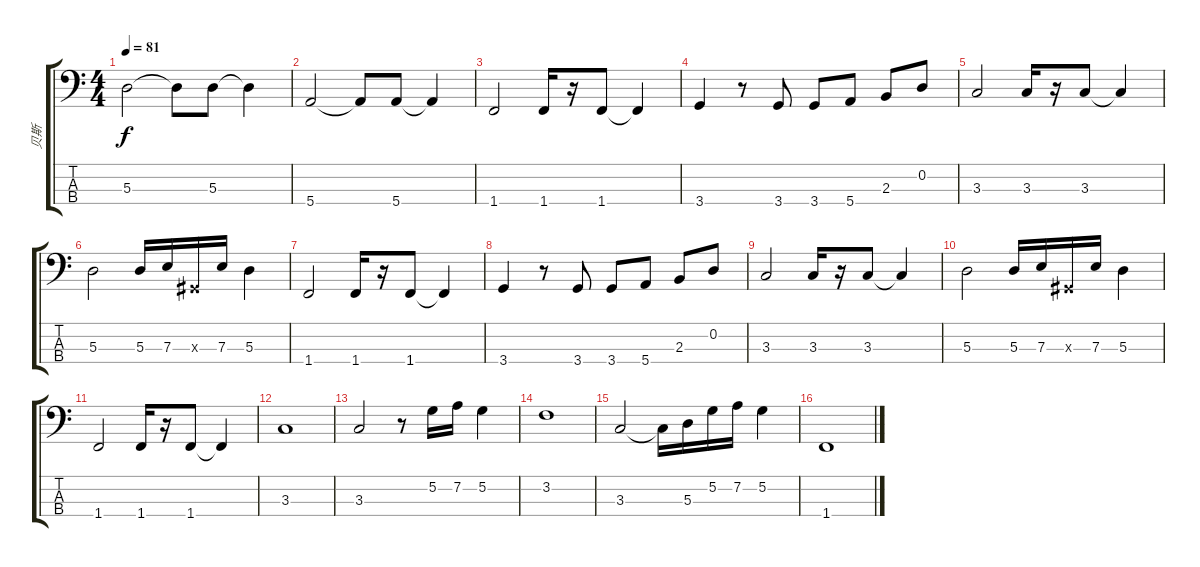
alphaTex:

\track ("贝斯" "贝斯") {instrument electricbassfinger}
\staff {score tabs}
\tuning (G2 D2 A1 E1) {hide}
\ts (4 4)
\tempo 81
\clef f4
\ks c
5.3.2{dy f} 5.3{t}.8 5.3.8 5.3{t}.4 |
5.4.2 5.4{t}.8 5.4.8 5.4{t}.4 |
1.4.2 1.4.16 r.16 1.4.8 1.4{t}.4 |
3.4.4 r.8 3.4.8 3.4.8 5.4.8 2.3.8 0.2.8 |
3.3.2 3.3.16 r.16 3.3.8 3.3{t}.4 |
5.3.2 5.3.16 7.3.16 -1.3{x}.16 7.3.16 5.3.4 |
1.4.2 1.4.16 r.16 1.4.8 1.4{t}.4 |
3.4.4 r.8 3.4.8 3.4.8 5.4.8 2.3.8 0.2.8 |
3.3.2 3.3.16 r.16 3.3.8 3.3{t}.4 |
5.3.2 5.3.16 7.3.16 -1.3{x}.16 7.3.16 5.3.4 |
1.4.2 1.4.16 r.16 1.4.8 1.4{t}.4 |
3.3.1 |
3.3.2 r.8 5.2.16 7.2.16 5.2.4 |
3.2.1 |
3.3.2 3.3{t}.16 5.3.16 5.2.16 7.2.16 5.2.4 |
1.4.1
